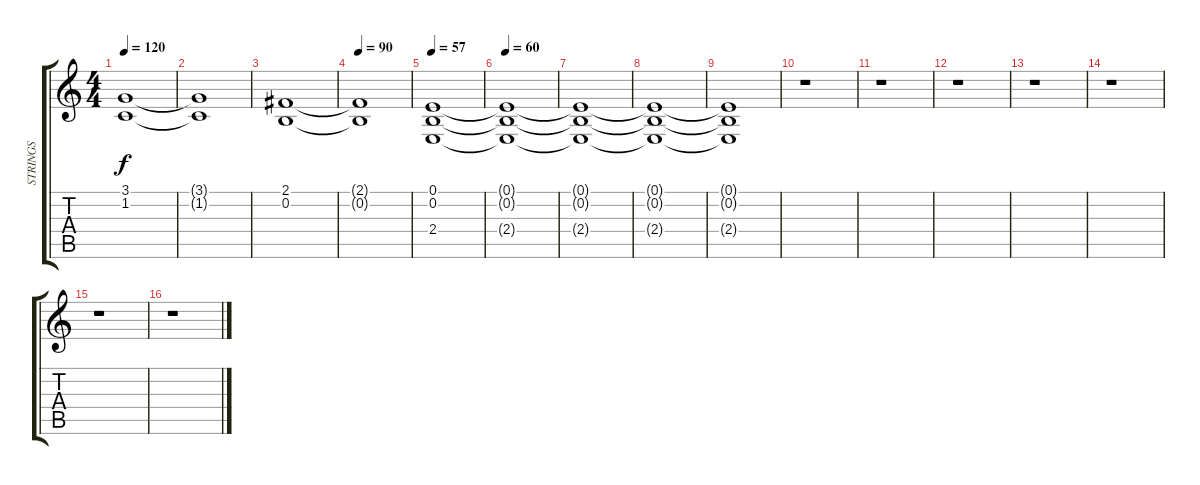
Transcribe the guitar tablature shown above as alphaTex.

\track (" STRINGS " " STRINGS ") {instrument stringensemble2}
\staff {score tabs}
\tuning (E4 B3 G3 D3 A2 E2) {hide}
\ts (4 4)
\tempo 120
\clef g2
\ks c
(3.1 1.2).1{dy f} |
(3.1{t} 1.2{t}).1 |
(2.1 0.2).1 |
\tempo 90
(2.1{t} 0.2{t}).1 |
\tempo 57
(0.1 0.2 2.4).1 |
\tempo 60
(0.1{t} 0.2{t} 2.4{t}).1 |
(0.1{t} 0.2{t} 2.4{t}).1 |
(0.1{t} 0.2{t} 2.4{t}).1 |
(0.1{t} 0.2{t} 2.4{t}).1 |
r.1 |
r.1 |
r.1 |
r.1 |
r.1 |
r.1 |
r.1
